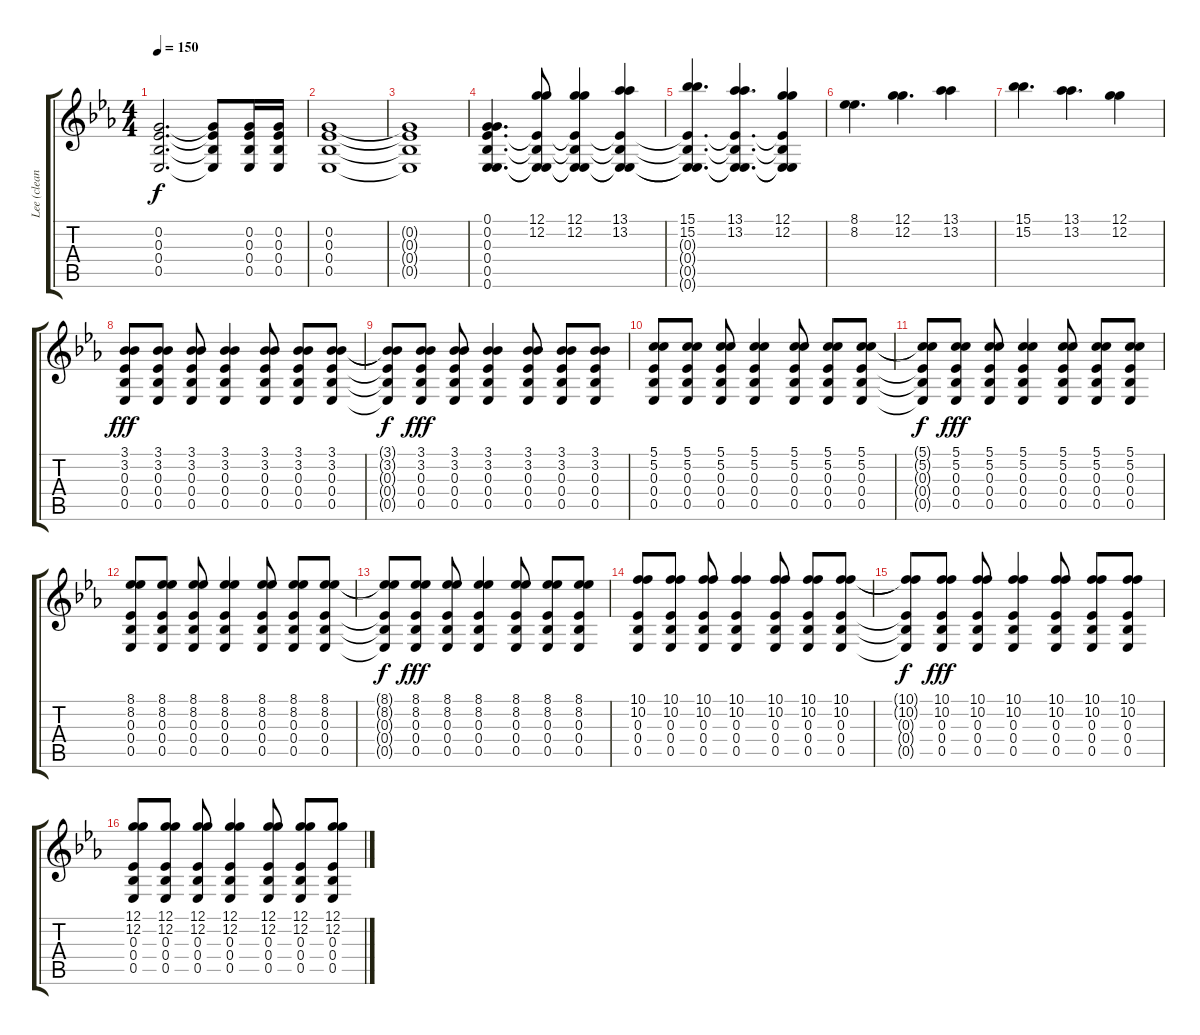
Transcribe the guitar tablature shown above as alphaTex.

\track ("Lee (clean)" "Lee (clean") {instrument electricguitarjazz}
\staff {score tabs}
\tuning (G3 G3 Eb3 Bb2 Eb2 Eb2) {hide}
\ts (4 4)
\tempo 150
\clef g2
\ks eb
(0.2{t} 0.3{t} 0.4{t} 0.5{t}).2{d dy f} (0.2{t} 0.3{t} 0.4{t} 0.5{t}).8 (0.2 0.3 0.4 0.5).16 (0.2 0.3 0.4 0.5).16 |
(0.2 0.3 0.4 0.5).1 |
(0.2{t} 0.3{t} 0.4{t} 0.5{t}).1 |
(0.1 0.2 0.3 0.4 0.5 0.6).4{d} (12.1 12.2 0.3{t} 0.4{t} 0.5{t} 0.6{t}).8 (12.1 12.2 0.3{t} 0.4{t} 0.5{t} 0.6{t}).4 (13.1 13.2 0.3{t} 0.4{t} 0.5{t} 0.6{t}).4 |
(15.1 15.2 0.3{t} 0.4{t} 0.5{t} 0.6{t}).4{d} (13.1 13.2 0.3{t} 0.4{t} 0.5{t} 0.6{t}).4{d} (12.1 12.2 0.3{t} 0.4{t} 0.5{t} 0.6{t}).4 |
(8.1 8.2).4{d} (12.1 12.2).4{d} (13.1 13.2).4 |
(15.1 15.2).4{d} (13.1 13.2).4{d} (12.1 12.2).4 |
(3.1 3.2 0.3 0.4 0.5).8{dy fff} (3.1 3.2 0.3 0.4 0.5).8 (3.1 3.2 0.3 0.4 0.5).8 (3.1 3.2 0.3 0.4 0.5).4 (3.1 3.2 0.3 0.4 0.5).8 (3.1 3.2 0.3 0.4 0.5).8 (3.1 3.2 0.3 0.4 0.5).8 |
(3.1{t} 3.2{t} 0.3{t} 0.4{t} 0.5{t}).8{dy f} (3.1 3.2 0.3 0.4 0.5).8{dy fff} (3.1 3.2 0.3 0.4 0.5).8 (3.1 3.2 0.3 0.4 0.5).4 (3.1 3.2 0.3 0.4 0.5).8 (3.1 3.2 0.3 0.4 0.5).8 (3.1 3.2 0.3 0.4 0.5).8 |
(5.1 5.2 0.3 0.4 0.5).8 (5.1 5.2 0.3 0.4 0.5).8 (5.1 5.2 0.3 0.4 0.5).8 (5.1 5.2 0.3 0.4 0.5).4 (5.1 5.2 0.3 0.4 0.5).8 (5.1 5.2 0.3 0.4 0.5).8 (5.1 5.2 0.3 0.4 0.5).8 |
(5.1{t} 5.2{t} 0.3{t} 0.4{t} 0.5{t}).8{dy f} (5.1 5.2 0.3 0.4 0.5).8{dy fff} (5.1 5.2 0.3 0.4 0.5).8 (5.1 5.2 0.3 0.4 0.5).4 (5.1 5.2 0.3 0.4 0.5).8 (5.1 5.2 0.3 0.4 0.5).8 (5.1 5.2 0.3 0.4 0.5).8 |
(8.1 8.2 0.3 0.4 0.5).8 (8.1 8.2 0.3 0.4 0.5).8 (8.1 8.2 0.3 0.4 0.5).8 (8.1 8.2 0.3 0.4 0.5).4 (8.1 8.2 0.3 0.4 0.5).8 (8.1 8.2 0.3 0.4 0.5).8 (8.1 8.2 0.3 0.4 0.5).8 |
(8.1{t} 8.2{t} 0.3{t} 0.4{t} 0.5{t}).8{dy f} (8.1 8.2 0.3 0.4 0.5).8{dy fff} (8.1 8.2 0.3 0.4 0.5).8 (8.1 8.2 0.3 0.4 0.5).4 (8.1 8.2 0.3 0.4 0.5).8 (8.1 8.2 0.3 0.4 0.5).8 (8.1 8.2 0.3 0.4 0.5).8 |
(10.1 10.2 0.3 0.4 0.5).8 (10.1 10.2 0.3 0.4 0.5).8 (10.1 10.2 0.3 0.4 0.5).8 (10.1 10.2 0.3 0.4 0.5).4 (10.1 10.2 0.3 0.4 0.5).8 (10.1 10.2 0.3 0.4 0.5).8 (10.1 10.2 0.3 0.4 0.5).8 |
(10.1{t} 10.2{t} 0.3{t} 0.4{t} 0.5{t}).8{dy f} (10.1 10.2 0.3 0.4 0.5).8{dy fff} (10.1 10.2 0.3 0.4 0.5).8 (10.1 10.2 0.3 0.4 0.5).4 (10.1 10.2 0.3 0.4 0.5).8 (10.1 10.2 0.3 0.4 0.5).8 (10.1 10.2 0.3 0.4 0.5).8 |
(12.1 12.2 0.3 0.4 0.5).8 (12.1 12.2 0.3 0.4 0.5).8 (12.1 12.2 0.3 0.4 0.5).8 (12.1 12.2 0.3 0.4 0.5).4 (12.1 12.2 0.3 0.4 0.5).8 (12.1 12.2 0.3 0.4 0.5).8 (12.1 12.2 0.3 0.4 0.5).8
